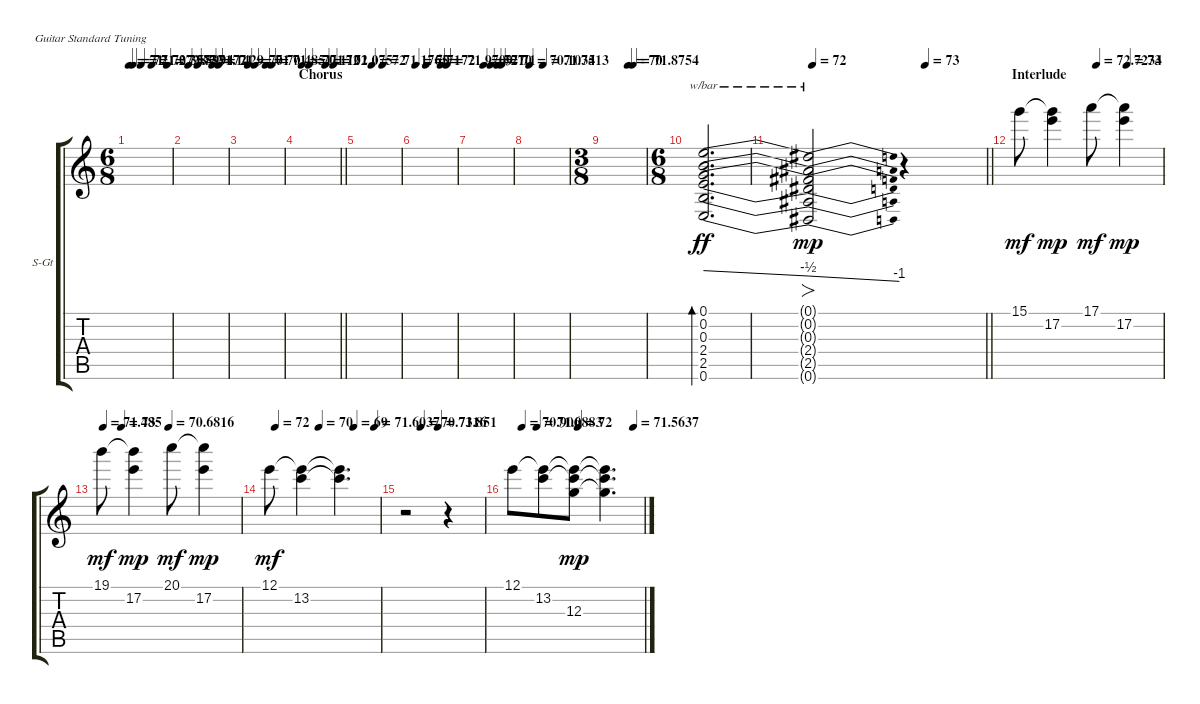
\bracketExtendMode groupsimilarinstruments
\firstSystemTrackNameOrientation horizontal
\otherSystemsTrackNameOrientation horizontal
\track ("Electric clean 2" "S-Gt") {instrument acousticguitarsteel}
\staff {score tabs}
\tuning (E4 B3 G3 D3 A2 E2)
\ts (6 8)
\tempo 71
\tempo (72 0.09375)
\tempo (71.2728 0.28125)
\tempo (70.3573 0.5375)
\tempo (71.8994 0.9125)
\clef g2
\ks c
|
\tempo (72 0.075)
\tempo (71.1429 0.3)
\tempo (72 0.65)
\tempo (71 0.80625)
|
\tempo (70 0.16875)
\tempo (71 0.33125)
\tempo (70.4851 0.59375)
\tempo (71 0.7375)
|
\section ("" "Chorus")
\tempo (70.1102 0.1125)
\tempo (71 0.2875)
\tempo (72 0.675)
\tempo (71.075 0.86875)
\barLineRight lightlight
|
\tempo (72 0.31875)
\tempo (71.1765 0.58125)
|
\tempo (70 0.025)
\tempo (71 0.2875)
\tempo (72 0.6375)
\tempo (71.9709 0.78125)
|
\tempo (72 0.3125)
\tempo (71 0.4875)
\tempo (70 0.65)
\tempo (71 0.75)
|
\tempo (70.1034 0.075)
\tempo (71.7513 0.4)
|
\ts (3 8)
\beaming (8 3)
\tempo (70 0.59375)
\tempo (71.8754 0.7125)
|
\ts (6 8)
\beaming (8 3 3)
(0.1 0.2 0.3 2.4 2.5 0.6).2{d tbe (dive default 21 0 60 -2) bd 138 dy ff} |
\tempo (72 0.03125)
\tempo (73 0.6625)
\barLineRight lightlight
(0.1{t} 0.2{t} 0.3{t} 2.4{t} 2.5{t} 0.6{t}).2{fo tbe (dive default 0 -2 59.4 -4) dy mp} r.4 |
\section ("" "Interlude")
\tempo (72.7234 0.54375)
\tempo (73 0.75625)
15.1.8{dy mf} (17.2 15.1{t}).4{dy mp} 17.1.8{dy mf} (17.2 17.1{t}).4{dy mp} |
\tempo (71.485 0.01875)
\tempo (73 0.15)
\tempo (70.6816 0.4875)
19.1.8{dy mf} (17.2 19.1{t}).4{dy mp} 20.1.8{dy mf} (17.2 20.1{t}).4{dy mp} |
\tempo (72 0.0625)
\tempo (70 0.45625)
\tempo (69 0.76875)
\tempo (71.6037 0.95625)
12.1.8{dy mf} (13.2 12.1{t}).4 (13.2{t} 12.1{t}).4{d} |
\tempo (70.7316 0.20625)
\tempo (71.851 0.425)
r.2 r.4 |
\tempo (70.906 0.08125)
\tempo (71.0883 0.19375)
\tempo (72 0.50625)
\tempo (71.5637 0.925)
12.1.8 (13.2 12.1{t}).8 (12.3 12.1{t} 13.2{t}).8{dy mp} (12.3{t} 12.1{t} 13.2{t}).4{d}
